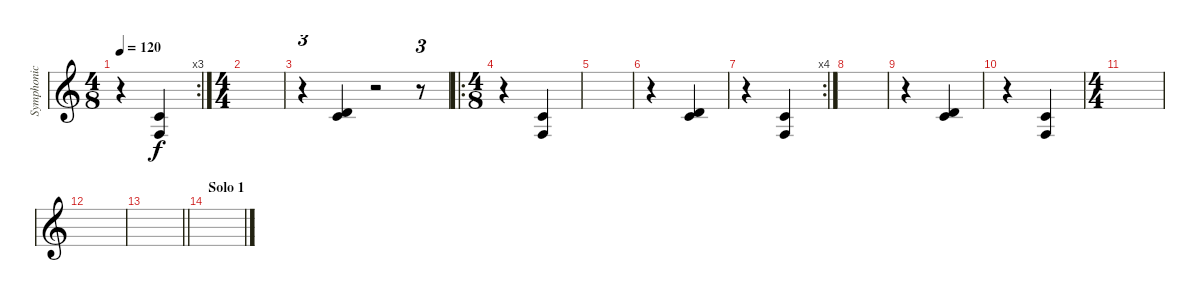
\track ("Symphonic" "Symphonic") {instrument synthstrings1}
\staff {score}
\tuning (E4 B3 G3 D3 A2 E2) {hide}
\rc 3
\ts (4 8)
\tempo 120
\clef g2
\ks c
r.4{dy f} (15.5 13.6).4 |
\ts (4 4)
|
r.4{tu (3 2)} (12.4 15.5).4 r.2 r.8{tu (3 2)} |
\ro
\ts (4 8)
r.4 (15.5 13.6).4 |
|
r.4 (12.4 15.5).4 |
\rc 4
r.4 (15.5 13.6).4 |
|
r.4 (12.4 15.5).4 |
r.4 (15.5 13.6).4 |
\ts (4 4)
|
|
\barLineRight lightlight
|
\section ("" "Solo 1")
